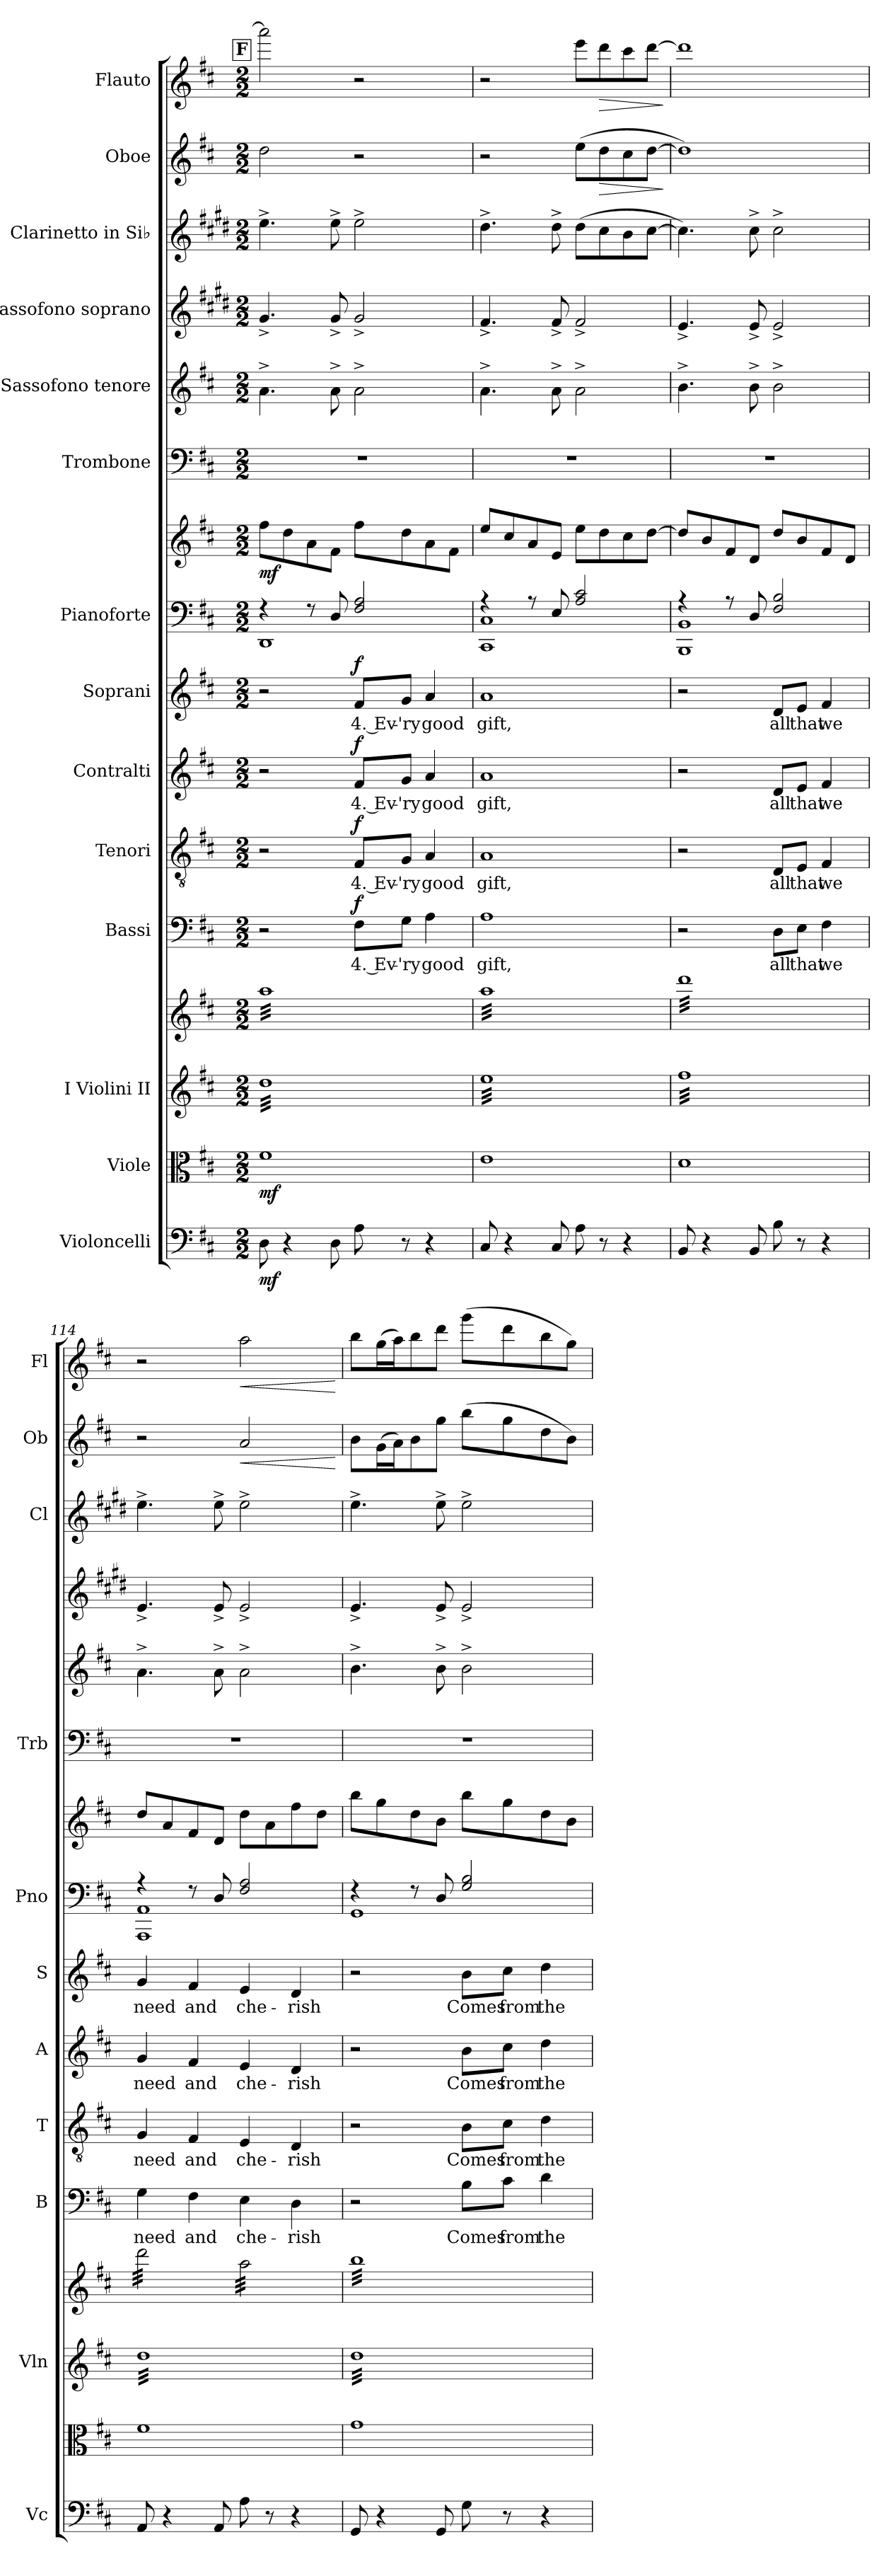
**kern	**dynam	**kern	**dynam	**kern	**kern	**dynam	**kern	**text	**dynam	**kern	**text	**dynam	**kern	**text	**dynam	**kern	**text	**dynam	**kern	**kern	**dynam	**kern	**kern	**kern	**kern	**kern	**dynam	**kern	**dynam
*part14	*part14	*part13	*part13	*part12	*part12	*part12	*part11	*part11	*part11	*part10	*part10	*part10	*part9	*part9	*part9	*part8	*part8	*part8	*part7	*part7	*part7	*part6	*part5	*part4	*part3	*part2	*part2	*part1	*part1
*staff16	*staff16	*staff15	*staff15	*staff14	*staff13	*staff13/14	*staff12	*staff12	*staff12	*staff11	*staff11	*staff11	*staff10	*staff10	*staff10	*staff9	*staff9	*staff9	*staff8	*staff7	*staff7/8	*staff6	*staff5	*staff4	*staff3	*staff2	*staff2	*staff1	*staff1
*I"Violoncelli	*	*I"Viole	*	*I"I  Violini  II	*	*	*I"Bassi	*	*	*I"Tenori	*	*	*I"Contralti	*	*	*I"Soprani	*	*	*I"Pianoforte	*	*	*I"Trombone	*I"Sassofono tenore	*I"Sassofono soprano	*I"Clarinetto in Si♭	*I"Oboe	*	*I"Flauto	*
*I'Vc	*	*	*	*I'Vln	*	*	*I'B	*	*	*I'T	*	*	*I'A	*	*	*I'S	*	*	*I'Pno	*	*	*I'Trb	*	*	*I'Cl	*I'Ob	*	*I'Fl	*
*clefF4	*	*clefC3	*	*clefG2	*clefG2	*	*clefF4	*	*	*clefGv2	*	*	*clefG2	*	*	*clefG2	*	*	*clefF4	*clefG2	*	*clefF4	*clefG2	*clefG2	*clefG2	*clefG2	*	*clefG2	*
*	*	*	*	*	*	*	*	*	*	*	*	*	*	*	*	*	*	*	*	*	*	*	*ITrd8c14	*ITrd1c2	*ITrd1c2	*	*	*	*
*k[f#c#]	*	*k[f#c#]	*	*k[f#c#]	*k[f#c#]	*	*k[f#c#]	*	*	*k[f#c#]	*	*	*k[f#c#]	*	*	*k[f#c#]	*	*	*k[f#c#]	*k[f#c#]	*	*k[f#c#]	*k[f#c#]	*k[f#c#]	*k[f#c#]	*k[f#c#]	*	*k[f#c#]	*
*M2/2	*	*M2/2	*	*M2/2	*M2/2	*	*M2/2	*	*	*M2/2	*	*	*M2/2	*	*	*M2/2	*	*	*M2/2	*M2/2	*	*M2/2	*M2/2	*M2/2	*M2/2	*M2/2	*	*M2/2	*
!!LO:REH:place=s1:a:B:fs=14:t=F
=111	=111	=111	=111	=111	=111	=111	=111	=111	=111	=111	=111	=111	=111	=111	=111	=111	=111	=111	=111	=111	=111	=111	=111	=111	=111	=111	=111	=111	=111
*	*	*	*	*	*	*	*	*	*	*	*	*	*	*	*	*	*	*	*^	*	*	*	*	*	*	*	*	*	*
!	!LO:DY:b	!	!LO:DY:b	!	!	!LO:DY:b=2	!	!	!	!	!	!	!	!	!	!	!	!	!	!	!	!	!	!	!	!	!	!	!	!
!	!	!	!	!	!	!LO:DY:n=1:b	!	!	!	!	!	!	!	!	!	!	!	!	!	!	!	!LO:DY:b	!	!	!	!	!	!	!	!
*	*	*	*	*tremolo	*	*	*	*	*	*	*	*	*	*	*	*	*	*	*	*	*	*	*	*	*	*	*	*	*	*
*	*	*	*	*	*tremolo	*	*	*	*	*	*	*	*	*	*	*	*	*	*	*	*	*	*	*	*	*	*	*	*	*
8D\	mf	1f#	mf	32ddLLL	32aaLLL	mf mf	2r	.	.	2r	.	.	2r	.	.	2r	.	.	4r	1DD	8ff#\L	mf	1r	4.A^\	4.f#^/	4.dd^\	2dd\	.	2aaa\]	.
.	.	.	.	32dd	32aa	.	.	.	.	.	.	.	.	.	.	.	.	.	.	.	.	.	.	.	.	.	.	.	.	.
.	.	.	.	32dd	32aa	.	.	.	.	.	.	.	.	.	.	.	.	.	.	.	.	.	.	.	.	.	.	.	.	.
.	.	.	.	32dd	32aa	.	.	.	.	.	.	.	.	.	.	.	.	.	.	.	.	.	.	.	.	.	.	.	.	.
4r	.	.	.	32dd	32aa	.	.	.	.	.	.	.	.	.	.	.	.	.	.	.	8dd\	.	.	.	.	.	.	.	.	.
.	.	.	.	32dd	32aa	.	.	.	.	.	.	.	.	.	.	.	.	.	.	.	.	.	.	.	.	.	.	.	.	.
.	.	.	.	32dd	32aa	.	.	.	.	.	.	.	.	.	.	.	.	.	.	.	.	.	.	.	.	.	.	.	.	.
.	.	.	.	32dd	32aa	.	.	.	.	.	.	.	.	.	.	.	.	.	.	.	.	.	.	.	.	.	.	.	.	.
.	.	.	.	32dd	32aa	.	.	.	.	.	.	.	.	.	.	.	.	.	8r	.	8a\	.	.	.	.	.	.	.	.	.
.	.	.	.	32dd	32aa	.	.	.	.	.	.	.	.	.	.	.	.	.	.	.	.	.	.	.	.	.	.	.	.	.
.	.	.	.	32dd	32aa	.	.	.	.	.	.	.	.	.	.	.	.	.	.	.	.	.	.	.	.	.	.	.	.	.
.	.	.	.	32dd	32aa	.	.	.	.	.	.	.	.	.	.	.	.	.	.	.	.	.	.	.	.	.	.	.	.	.
8D\	.	.	.	32dd	32aa	.	.	.	.	.	.	.	.	.	.	.	.	.	8D/	.	8f#\J	.	.	8A^\	8f#^/	8dd^\	.	.	.	.
.	.	.	.	32dd	32aa	.	.	.	.	.	.	.	.	.	.	.	.	.	.	.	.	.	.	.	.	.	.	.	.	.
.	.	.	.	32dd	32aa	.	.	.	.	.	.	.	.	.	.	.	.	.	.	.	.	.	.	.	.	.	.	.	.	.
.	.	.	.	32dd	32aa	.	.	.	.	.	.	.	.	.	.	.	.	.	.	.	.	.	.	.	.	.	.	.	.	.
!	!	!	!	!	!	!	!	!LO:LY:b	!LO:DY:a	!	!LO:LY:b	!LO:DY:a	!	!LO:LY:b	!LO:DY:a	!	!LO:LY:b	!LO:DY:b	!	!	!	!	!	!	!	!	!	!	!	!
8A\	.	.	.	32dd	32aa	.	8F#\L	4. Ev-	f	8F#/L	4. Ev-	f	8f#/L	4. Ev-	f	8f#/L	4. Ev-	f	2F#/ 2A/	.	8ff#\L	.	.	2A^\	2f#^/	2dd^\	2r	.	2r	.
.	.	.	.	32dd	32aa	.	.	.	.	.	.	.	.	.	.	.	.	.	.	.	.	.	.	.	.	.	.	.	.	.
.	.	.	.	32dd	32aa	.	.	.	.	.	.	.	.	.	.	.	.	.	.	.	.	.	.	.	.	.	.	.	.	.
.	.	.	.	32dd	32aa	.	.	.	.	.	.	.	.	.	.	.	.	.	.	.	.	.	.	.	.	.	.	.	.	.
!	!	!	!	!	!	!	!	!LO:LY:b	!	!	!LO:LY:b	!	!	!LO:LY:b	!	!	!LO:LY:b	!	!	!	!	!	!	!	!	!	!	!	!	!
8r	.	.	.	32dd	32aa	.	8G\J	-'ry	.	8G/J	-'ry	.	8g/J	-'ry	.	8g/J	-'ry	.	.	.	8dd\	.	.	.	.	.	.	.	.	.
.	.	.	.	32dd	32aa	.	.	.	.	.	.	.	.	.	.	.	.	.	.	.	.	.	.	.	.	.	.	.	.	.
.	.	.	.	32dd	32aa	.	.	.	.	.	.	.	.	.	.	.	.	.	.	.	.	.	.	.	.	.	.	.	.	.
.	.	.	.	32dd	32aa	.	.	.	.	.	.	.	.	.	.	.	.	.	.	.	.	.	.	.	.	.	.	.	.	.
!	!	!	!	!	!	!	!	!LO:LY:b	!	!	!LO:LY:b	!	!	!LO:LY:b	!	!	!LO:LY:b	!	!	!	!	!	!	!	!	!	!	!	!	!
4r	.	.	.	32dd	32aa	.	4A\	good	.	4A/	good	.	4a/	good	.	4a/	good	.	.	.	8a\	.	.	.	.	.	.	.	.	.
.	.	.	.	32dd	32aa	.	.	.	.	.	.	.	.	.	.	.	.	.	.	.	.	.	.	.	.	.	.	.	.	.
.	.	.	.	32dd	32aa	.	.	.	.	.	.	.	.	.	.	.	.	.	.	.	.	.	.	.	.	.	.	.	.	.
.	.	.	.	32dd	32aa	.	.	.	.	.	.	.	.	.	.	.	.	.	.	.	.	.	.	.	.	.	.	.	.	.
.	.	.	.	32dd	32aa	.	.	.	.	.	.	.	.	.	.	.	.	.	.	.	8f#\J	.	.	.	.	.	.	.	.	.
.	.	.	.	32dd	32aa	.	.	.	.	.	.	.	.	.	.	.	.	.	.	.	.	.	.	.	.	.	.	.	.	.
.	.	.	.	32dd	32aa	.	.	.	.	.	.	.	.	.	.	.	.	.	.	.	.	.	.	.	.	.	.	.	.	.
.	.	.	.	32ddJJJ	32aaJJJ	.	.	.	.	.	.	.	.	.	.	.	.	.	.	.	.	.	.	.	.	.	.	.	.	.
!!LO:PB:g=z
=112	=112	=112	=112	=112	=112	=112	=112	=112	=112	=112	=112	=112	=112	=112	=112	=112	=112	=112	=112	=112	=112	=112	=112	=112	=112	=112	=112	=112	=112	=112
!	!	!	!	!	!	!	!	!LO:LY:b	!	!	!LO:LY:b	!	!	!LO:LY:b	!	!	!LO:LY:b	!	!	!	!	!	!	!	!	!	!	!	!	!
8C#/	.	1e	.	32eeLLL	32aaLLL	.	1A	gift,	.	1A	gift,	.	1a	gift,	.	1a	gift,	.	4r	1CC# 1C#	8ee/L	.	1r	4.A^\	4.e^/	4.cc#^\	2r	.	2r	.
.	.	.	.	32ee	32aa	.	.	.	.	.	.	.	.	.	.	.	.	.	.	.	.	.	.	.	.	.	.	.	.	.
.	.	.	.	32ee	32aa	.	.	.	.	.	.	.	.	.	.	.	.	.	.	.	.	.	.	.	.	.	.	.	.	.
.	.	.	.	32ee	32aa	.	.	.	.	.	.	.	.	.	.	.	.	.	.	.	.	.	.	.	.	.	.	.	.	.
4r	.	.	.	32ee	32aa	.	.	.	.	.	.	.	.	.	.	.	.	.	.	.	8cc#/	.	.	.	.	.	.	.	.	.
.	.	.	.	32ee	32aa	.	.	.	.	.	.	.	.	.	.	.	.	.	.	.	.	.	.	.	.	.	.	.	.	.
.	.	.	.	32ee	32aa	.	.	.	.	.	.	.	.	.	.	.	.	.	.	.	.	.	.	.	.	.	.	.	.	.
.	.	.	.	32ee	32aa	.	.	.	.	.	.	.	.	.	.	.	.	.	.	.	.	.	.	.	.	.	.	.	.	.
.	.	.	.	32ee	32aa	.	.	.	.	.	.	.	.	.	.	.	.	.	8r	.	8a/	.	.	.	.	.	.	.	.	.
.	.	.	.	32ee	32aa	.	.	.	.	.	.	.	.	.	.	.	.	.	.	.	.	.	.	.	.	.	.	.	.	.
.	.	.	.	32ee	32aa	.	.	.	.	.	.	.	.	.	.	.	.	.	.	.	.	.	.	.	.	.	.	.	.	.
.	.	.	.	32ee	32aa	.	.	.	.	.	.	.	.	.	.	.	.	.	.	.	.	.	.	.	.	.	.	.	.	.
8C#/	.	.	.	32ee	32aa	.	.	.	.	.	.	.	.	.	.	.	.	.	8E/	.	8e/J	.	.	8A^\	8e^/	8cc#^\	.	.	.	.
.	.	.	.	32ee	32aa	.	.	.	.	.	.	.	.	.	.	.	.	.	.	.	.	.	.	.	.	.	.	.	.	.
.	.	.	.	32ee	32aa	.	.	.	.	.	.	.	.	.	.	.	.	.	.	.	.	.	.	.	.	.	.	.	.	.
.	.	.	.	32ee	32aa	.	.	.	.	.	.	.	.	.	.	.	.	.	.	.	.	.	.	.	.	.	.	.	.	.
!	!	!	!	!	!	!	!	!	!	!	!	!	!	!	!	!	!	!	!	!	!	!	!	!	!	!	!	!LO:DY:b	!	!LO:DY:b
8A\	.	.	.	32ee	32aa	.	.	.	.	.	.	.	.	.	.	.	.	.	2A/ 2c#/	.	8ee\L	.	.	2A^\	2e^/	(>8cc#\L	(>8ee\L	other-dynamics	8eee\L	other-dynamics
.	.	.	.	32ee	32aa	.	.	.	.	.	.	.	.	.	.	.	.	.	.	.	.	.	.	.	.	.	.	.	.	.
.	.	.	.	32ee	32aa	.	.	.	.	.	.	.	.	.	.	.	.	.	.	.	.	.	.	.	.	.	.	.	.	.
.	.	.	.	32ee	32aa	.	.	.	.	.	.	.	.	.	.	.	.	.	.	.	.	.	.	.	.	.	.	.	.	.
!	!	!	!	!	!	!	!	!	!	!	!	!	!	!	!	!	!	!	!	!	!	!	!	!	!	!	!	!LO:HP:b	!	!LO:HP:b
8r	.	.	.	32ee	32aa	.	.	.	.	.	.	.	.	.	.	.	.	.	.	.	8dd\	.	.	.	.	8b\	8dd\	>	8ddd\	>
.	.	.	.	32ee	32aa	.	.	.	.	.	.	.	.	.	.	.	.	.	.	.	.	.	.	.	.	.	.	.	.	.
.	.	.	.	32ee	32aa	.	.	.	.	.	.	.	.	.	.	.	.	.	.	.	.	.	.	.	.	.	.	.	.	.
.	.	.	.	32ee	32aa	.	.	.	.	.	.	.	.	.	.	.	.	.	.	.	.	.	.	.	.	.	.	.	.	.
4r	.	.	.	32ee	32aa	.	.	.	.	.	.	.	.	.	.	.	.	.	.	.	8cc#\	.	.	.	.	8a\	8cc#\	.	8ccc#\	.
.	.	.	.	32ee	32aa	.	.	.	.	.	.	.	.	.	.	.	.	.	.	.	.	.	.	.	.	.	.	.	.	.
.	.	.	.	32ee	32aa	.	.	.	.	.	.	.	.	.	.	.	.	.	.	.	.	.	.	.	.	.	.	.	.	.
.	.	.	.	32ee	32aa	.	.	.	.	.	.	.	.	.	.	.	.	.	.	.	.	.	.	.	.	.	.	.	.	.
.	.	.	.	32ee	32aa	.	.	.	.	.	.	.	.	.	.	.	.	.	.	.	[8dd\J	.	.	.	.	[8b\J	[8dd\J	.	[8ddd\J	.
.	.	.	.	32ee	32aa	.	.	.	.	.	.	.	.	.	.	.	.	.	.	.	.	.	.	.	.	.	.	.	.	.
.	.	.	.	32ee	32aa	.	.	.	.	.	.	.	.	.	.	.	.	.	.	.	.	.	.	.	.	.	.	.	.	.
.	.	.	.	32eeJJJ	32aaJJJ	.	.	.	.	.	.	.	.	.	.	.	.	.	.	.	.	.	.	.	.	.	.	.	.	.
*	*	*	*	*	*	*	*	*	*	*	*	*	*	*	*	*	*	*	*v	*v	*	*	*	*	*	*	*	*	*	*
.	.	.	.	.	.	.	.	.	.	.	.	.	.	.	.	.	.	.	.	.	.	.	.	.	.	.	]	.	]
=113	=113	=113	=113	=113	=113	=113	=113	=113	=113	=113	=113	=113	=113	=113	=113	=113	=113	=113	=113	=113	=113	=113	=113	=113	=113	=113	=113	=113	=113
*	*	*	*	*	*	*	*	*	*	*	*	*	*	*	*	*	*	*	*^	*	*	*	*	*	*	*	*	*	*
8BB/	.	1d	.	32ff#LLL	32dddLLL	.	2r	.	.	2r	.	.	2r	.	.	2r	.	.	4r	1BBB 1BB	8dd/L]	.	1r	4.B^\	4.d^/	4.b\])	1dd])	.	1ddd]	.
.	.	.	.	32ff#	32ddd	.	.	.	.	.	.	.	.	.	.	.	.	.	.	.	.	.	.	.	.	.	.	.	.	.
.	.	.	.	32ff#	32ddd	.	.	.	.	.	.	.	.	.	.	.	.	.	.	.	.	.	.	.	.	.	.	.	.	.
.	.	.	.	32ff#	32ddd	.	.	.	.	.	.	.	.	.	.	.	.	.	.	.	.	.	.	.	.	.	.	.	.	.
4r	.	.	.	32ff#	32ddd	.	.	.	.	.	.	.	.	.	.	.	.	.	.	.	8b/	.	.	.	.	.	.	.	.	.
.	.	.	.	32ff#	32ddd	.	.	.	.	.	.	.	.	.	.	.	.	.	.	.	.	.	.	.	.	.	.	.	.	.
.	.	.	.	32ff#	32ddd	.	.	.	.	.	.	.	.	.	.	.	.	.	.	.	.	.	.	.	.	.	.	.	.	.
.	.	.	.	32ff#	32ddd	.	.	.	.	.	.	.	.	.	.	.	.	.	.	.	.	.	.	.	.	.	.	.	.	.
.	.	.	.	32ff#	32ddd	.	.	.	.	.	.	.	.	.	.	.	.	.	8r	.	8f#/	.	.	.	.	.	.	.	.	.
.	.	.	.	32ff#	32ddd	.	.	.	.	.	.	.	.	.	.	.	.	.	.	.	.	.	.	.	.	.	.	.	.	.
.	.	.	.	32ff#	32ddd	.	.	.	.	.	.	.	.	.	.	.	.	.	.	.	.	.	.	.	.	.	.	.	.	.
.	.	.	.	32ff#	32ddd	.	.	.	.	.	.	.	.	.	.	.	.	.	.	.	.	.	.	.	.	.	.	.	.	.
8BB/	.	.	.	32ff#	32ddd	.	.	.	.	.	.	.	.	.	.	.	.	.	8D/	.	8d/J	.	.	8B^\	8d^/	8b^\	.	.	.	.
.	.	.	.	32ff#	32ddd	.	.	.	.	.	.	.	.	.	.	.	.	.	.	.	.	.	.	.	.	.	.	.	.	.
.	.	.	.	32ff#	32ddd	.	.	.	.	.	.	.	.	.	.	.	.	.	.	.	.	.	.	.	.	.	.	.	.	.
.	.	.	.	32ff#	32ddd	.	.	.	.	.	.	.	.	.	.	.	.	.	.	.	.	.	.	.	.	.	.	.	.	.
!	!	!	!	!	!	!	!	!LO:LY:b	!	!	!LO:LY:b	!	!	!LO:LY:b	!	!	!LO:LY:b	!	!	!	!	!	!	!	!	!	!	!	!	!
8B\	.	.	.	32ff#	32ddd	.	8D\L	all	.	8D/L	all	.	8d/L	all	.	8d/L	all	.	2F#/ 2B/	.	8dd/L	.	.	2B^\	2d^/	2b^\	.	.	.	.
.	.	.	.	32ff#	32ddd	.	.	.	.	.	.	.	.	.	.	.	.	.	.	.	.	.	.	.	.	.	.	.	.	.
.	.	.	.	32ff#	32ddd	.	.	.	.	.	.	.	.	.	.	.	.	.	.	.	.	.	.	.	.	.	.	.	.	.
.	.	.	.	32ff#	32ddd	.	.	.	.	.	.	.	.	.	.	.	.	.	.	.	.	.	.	.	.	.	.	.	.	.
!	!	!	!	!	!	!	!	!LO:LY:b	!	!	!LO:LY:b	!	!	!LO:LY:b	!	!	!LO:LY:b	!	!	!	!	!	!	!	!	!	!	!	!	!
8r	.	.	.	32ff#	32ddd	.	8E\J	that	.	8E/J	that	.	8e/J	that	.	8e/J	that	.	.	.	8b/	.	.	.	.	.	.	.	.	.
.	.	.	.	32ff#	32ddd	.	.	.	.	.	.	.	.	.	.	.	.	.	.	.	.	.	.	.	.	.	.	.	.	.
.	.	.	.	32ff#	32ddd	.	.	.	.	.	.	.	.	.	.	.	.	.	.	.	.	.	.	.	.	.	.	.	.	.
.	.	.	.	32ff#	32ddd	.	.	.	.	.	.	.	.	.	.	.	.	.	.	.	.	.	.	.	.	.	.	.	.	.
!	!	!	!	!	!	!	!	!LO:LY:b	!	!	!LO:LY:b	!	!	!LO:LY:b	!	!	!LO:LY:b	!	!	!	!	!	!	!	!	!	!	!	!	!
4r	.	.	.	32ff#	32ddd	.	4F#\	we	.	4F#/	we	.	4f#/	we	.	4f#/	we	.	.	.	8f#/	.	.	.	.	.	.	.	.	.
.	.	.	.	32ff#	32ddd	.	.	.	.	.	.	.	.	.	.	.	.	.	.	.	.	.	.	.	.	.	.	.	.	.
.	.	.	.	32ff#	32ddd	.	.	.	.	.	.	.	.	.	.	.	.	.	.	.	.	.	.	.	.	.	.	.	.	.
.	.	.	.	32ff#	32ddd	.	.	.	.	.	.	.	.	.	.	.	.	.	.	.	.	.	.	.	.	.	.	.	.	.
.	.	.	.	32ff#	32ddd	.	.	.	.	.	.	.	.	.	.	.	.	.	.	.	8d/J	.	.	.	.	.	.	.	.	.
.	.	.	.	32ff#	32ddd	.	.	.	.	.	.	.	.	.	.	.	.	.	.	.	.	.	.	.	.	.	.	.	.	.
.	.	.	.	32ff#	32ddd	.	.	.	.	.	.	.	.	.	.	.	.	.	.	.	.	.	.	.	.	.	.	.	.	.
.	.	.	.	32ff#JJJ	32dddJJJ	.	.	.	.	.	.	.	.	.	.	.	.	.	.	.	.	.	.	.	.	.	.	.	.	.
=114	=114	=114	=114	=114	=114	=114	=114	=114	=114	=114	=114	=114	=114	=114	=114	=114	=114	=114	=114	=114	=114	=114	=114	=114	=114	=114	=114	=114	=114	=114
!	!	!	!	!	!	!	!	!LO:LY:b	!	!	!LO:LY:b	!	!	!LO:LY:b	!	!	!LO:LY:b	!	!	!	!	!	!	!	!	!	!	!	!	!
8AA/	.	1f#	.	32ddLLL	32ddd\LLL	.	4G\	need	.	4G/	need	.	4g/	need	.	4g/	need	.	4r	1AAA 1AA	8dd/L	.	1r	4.A^\	4.d^/	4.dd^\	2r	.	2r	.
.	.	.	.	32dd	32ddd\	.	.	.	.	.	.	.	.	.	.	.	.	.	.	.	.	.	.	.	.	.	.	.	.	.
.	.	.	.	32dd	32ddd\	.	.	.	.	.	.	.	.	.	.	.	.	.	.	.	.	.	.	.	.	.	.	.	.	.
.	.	.	.	32dd	32ddd\	.	.	.	.	.	.	.	.	.	.	.	.	.	.	.	.	.	.	.	.	.	.	.	.	.
4r	.	.	.	32dd	32ddd\	.	.	.	.	.	.	.	.	.	.	.	.	.	.	.	8a/	.	.	.	.	.	.	.	.	.
.	.	.	.	32dd	32ddd\	.	.	.	.	.	.	.	.	.	.	.	.	.	.	.	.	.	.	.	.	.	.	.	.	.
.	.	.	.	32dd	32ddd\	.	.	.	.	.	.	.	.	.	.	.	.	.	.	.	.	.	.	.	.	.	.	.	.	.
.	.	.	.	32dd	32ddd\	.	.	.	.	.	.	.	.	.	.	.	.	.	.	.	.	.	.	.	.	.	.	.	.	.
!	!	!	!	!	!	!	!	!LO:LY:b	!	!	!LO:LY:b	!	!	!LO:LY:b	!	!	!LO:LY:b	!	!	!	!	!	!	!	!	!	!	!	!	!
.	.	.	.	32dd	32ddd\	.	4F#\	and	.	4F#/	and	.	4f#/	and	.	4f#/	and	.	8r	.	8f#/	.	.	.	.	.	.	.	.	.
.	.	.	.	32dd	32ddd\	.	.	.	.	.	.	.	.	.	.	.	.	.	.	.	.	.	.	.	.	.	.	.	.	.
.	.	.	.	32dd	32ddd\	.	.	.	.	.	.	.	.	.	.	.	.	.	.	.	.	.	.	.	.	.	.	.	.	.
.	.	.	.	32dd	32ddd\	.	.	.	.	.	.	.	.	.	.	.	.	.	.	.	.	.	.	.	.	.	.	.	.	.
8AA/	.	.	.	32dd	32ddd\	.	.	.	.	.	.	.	.	.	.	.	.	.	8D/	.	8d/J	.	.	8A^\	8d^/	8dd^\	.	.	.	.
.	.	.	.	32dd	32ddd\	.	.	.	.	.	.	.	.	.	.	.	.	.	.	.	.	.	.	.	.	.	.	.	.	.
.	.	.	.	32dd	32ddd\	.	.	.	.	.	.	.	.	.	.	.	.	.	.	.	.	.	.	.	.	.	.	.	.	.
.	.	.	.	32dd	32ddd\JJJ	.	.	.	.	.	.	.	.	.	.	.	.	.	.	.	.	.	.	.	.	.	.	.	.	.
!	!	!	!	!	!	!	!	!LO:LY:b	!	!	!LO:LY:b	!	!	!LO:LY:b	!	!	!LO:LY:b	!	!	!	!	!	!	!	!	!	!	!LO:HP:b	!	!LO:HP:b
8A\	.	.	.	32dd	32aa\LLL	.	4E\	che-	.	4E/	che-	.	4e/	che-	.	4e/	che-	.	2F#/ 2A/	.	8dd\L	.	.	2A^\	2d^/	2dd^\	2a/	<	2aa\	<
.	.	.	.	32dd	32aa\	.	.	.	.	.	.	.	.	.	.	.	.	.	.	.	.	.	.	.	.	.	.	.	.	.
.	.	.	.	32dd	32aa\	.	.	.	.	.	.	.	.	.	.	.	.	.	.	.	.	.	.	.	.	.	.	.	.	.
.	.	.	.	32dd	32aa\	.	.	.	.	.	.	.	.	.	.	.	.	.	.	.	.	.	.	.	.	.	.	.	.	.
8r	.	.	.	32dd	32aa\	.	.	.	.	.	.	.	.	.	.	.	.	.	.	.	8a\	.	.	.	.	.	.	.	.	.
.	.	.	.	32dd	32aa\	.	.	.	.	.	.	.	.	.	.	.	.	.	.	.	.	.	.	.	.	.	.	.	.	.
.	.	.	.	32dd	32aa\	.	.	.	.	.	.	.	.	.	.	.	.	.	.	.	.	.	.	.	.	.	.	.	.	.
.	.	.	.	32dd	32aa\	.	.	.	.	.	.	.	.	.	.	.	.	.	.	.	.	.	.	.	.	.	.	.	.	.
!	!	!	!	!	!	!	!	!LO:LY:b	!	!	!LO:LY:b	!	!	!LO:LY:b	!	!	!LO:LY:b	!	!	!	!	!	!	!	!	!	!	!	!	!
4r	.	.	.	32dd	32aa\	.	4D\	-rish	.	4D/	-rish	.	4d/	-rish	.	4d/	-rish	.	.	.	8ff#\	.	.	.	.	.	.	.	.	.
.	.	.	.	32dd	32aa\	.	.	.	.	.	.	.	.	.	.	.	.	.	.	.	.	.	.	.	.	.	.	.	.	.
.	.	.	.	32dd	32aa\	.	.	.	.	.	.	.	.	.	.	.	.	.	.	.	.	.	.	.	.	.	.	.	.	.
.	.	.	.	32dd	32aa\	.	.	.	.	.	.	.	.	.	.	.	.	.	.	.	.	.	.	.	.	.	.	.	.	.
.	.	.	.	32dd	32aa\	.	.	.	.	.	.	.	.	.	.	.	.	.	.	.	8dd\J	.	.	.	.	.	.	.	.	.
.	.	.	.	32dd	32aa\	.	.	.	.	.	.	.	.	.	.	.	.	.	.	.	.	.	.	.	.	.	.	.	.	.
.	.	.	.	32dd	32aa\	.	.	.	.	.	.	.	.	.	.	.	.	.	.	.	.	.	.	.	.	.	.	.	.	.
.	.	.	.	32ddJJJ	32aa\JJJ	.	.	.	.	.	.	.	.	.	.	.	.	.	.	.	.	.	.	.	.	.	.	.	.	.
*	*	*	*	*	*	*	*	*	*	*	*	*	*	*	*	*	*	*	*v	*v	*	*	*	*	*	*	*	*	*	*
.	.	.	.	.	.	.	.	.	.	.	.	.	.	.	.	.	.	.	.	.	.	.	.	.	.	.	[	.	[
!!LO:PB:g=z
=115	=115	=115	=115	=115	=115	=115	=115	=115	=115	=115	=115	=115	=115	=115	=115	=115	=115	=115	=115	=115	=115	=115	=115	=115	=115	=115	=115	=115	=115
*	*	*	*	*	*	*	*	*	*	*	*	*	*	*	*	*	*	*	*^	*	*	*	*	*	*	*	*	*	*
8GG/	.	1g	.	32ddLLL	32bbLLL	.	2r	.	.	2r	.	.	2r	.	.	2r	.	.	4r	1GG	8bb\L	.	1r	4.B^\	4.d^/	4.dd^\	8b\L	.	8bb\L	.
.	.	.	.	32dd	32bb	.	.	.	.	.	.	.	.	.	.	.	.	.	.	.	.	.	.	.	.	.	.	.	.	.
.	.	.	.	32dd	32bb	.	.	.	.	.	.	.	.	.	.	.	.	.	.	.	.	.	.	.	.	.	.	.	.	.
.	.	.	.	32dd	32bb	.	.	.	.	.	.	.	.	.	.	.	.	.	.	.	.	.	.	.	.	.	.	.	.	.
4r	.	.	.	32dd	32bb	.	.	.	.	.	.	.	.	.	.	.	.	.	.	.	8gg\	.	.	.	.	.	(>16g\L	.	(>16gg\L	.
.	.	.	.	32dd	32bb	.	.	.	.	.	.	.	.	.	.	.	.	.	.	.	.	.	.	.	.	.	.	.	.	.
.	.	.	.	32dd	32bb	.	.	.	.	.	.	.	.	.	.	.	.	.	.	.	.	.	.	.	.	.	16a\J)	.	16aa\J)	.
.	.	.	.	32dd	32bb	.	.	.	.	.	.	.	.	.	.	.	.	.	.	.	.	.	.	.	.	.	.	.	.	.
.	.	.	.	32dd	32bb	.	.	.	.	.	.	.	.	.	.	.	.	.	8r	.	8dd\	.	.	.	.	.	8b\	.	8bb\	.
.	.	.	.	32dd	32bb	.	.	.	.	.	.	.	.	.	.	.	.	.	.	.	.	.	.	.	.	.	.	.	.	.
.	.	.	.	32dd	32bb	.	.	.	.	.	.	.	.	.	.	.	.	.	.	.	.	.	.	.	.	.	.	.	.	.
.	.	.	.	32dd	32bb	.	.	.	.	.	.	.	.	.	.	.	.	.	.	.	.	.	.	.	.	.	.	.	.	.
8GG/	.	.	.	32dd	32bb	.	.	.	.	.	.	.	.	.	.	.	.	.	8D/	.	8b\J	.	.	8B^\	8d^/	8dd^\	8gg\J	.	8ddd\J	.
.	.	.	.	32dd	32bb	.	.	.	.	.	.	.	.	.	.	.	.	.	.	.	.	.	.	.	.	.	.	.	.	.
.	.	.	.	32dd	32bb	.	.	.	.	.	.	.	.	.	.	.	.	.	.	.	.	.	.	.	.	.	.	.	.	.
.	.	.	.	32dd	32bb	.	.	.	.	.	.	.	.	.	.	.	.	.	.	.	.	.	.	.	.	.	.	.	.	.
!	!	!	!	!	!	!	!	!LO:LY:b	!	!	!LO:LY:b	!	!	!LO:LY:b	!	!	!LO:LY:b	!	!	!	!	!	!	!	!	!	!	!	!	!
8G\	.	.	.	32dd	32bb	.	8B\L	Comes	.	8B\L	Comes	.	8b\L	Comes	.	8b\L	Comes	.	2G/ 2B/	.	8bb\L	.	.	2B^\	2d^/	2dd^\	(>8bb\L	.	(>8ggg\L	.
.	.	.	.	32dd	32bb	.	.	.	.	.	.	.	.	.	.	.	.	.	.	.	.	.	.	.	.	.	.	.	.	.
.	.	.	.	32dd	32bb	.	.	.	.	.	.	.	.	.	.	.	.	.	.	.	.	.	.	.	.	.	.	.	.	.
.	.	.	.	32dd	32bb	.	.	.	.	.	.	.	.	.	.	.	.	.	.	.	.	.	.	.	.	.	.	.	.	.
!	!	!	!	!	!	!	!	!LO:LY:b	!	!	!LO:LY:b	!	!	!LO:LY:b	!	!	!LO:LY:b	!	!	!	!	!	!	!	!	!	!	!	!	!
8r	.	.	.	32dd	32bb	.	8c#\J	from	.	8c#\J	from	.	8cc#\J	from	.	8cc#\J	from	.	.	.	8gg\	.	.	.	.	.	8gg\	.	8ddd\	.
.	.	.	.	32dd	32bb	.	.	.	.	.	.	.	.	.	.	.	.	.	.	.	.	.	.	.	.	.	.	.	.	.
.	.	.	.	32dd	32bb	.	.	.	.	.	.	.	.	.	.	.	.	.	.	.	.	.	.	.	.	.	.	.	.	.
.	.	.	.	32dd	32bb	.	.	.	.	.	.	.	.	.	.	.	.	.	.	.	.	.	.	.	.	.	.	.	.	.
!	!	!	!	!	!	!	!	!LO:LY:b	!	!	!LO:LY:b	!	!	!LO:LY:b	!	!	!LO:LY:b	!	!	!	!	!	!	!	!	!	!	!	!	!
4r	.	.	.	32dd	32bb	.	4d\	the	.	4d\	the	.	4dd\	the	.	4dd\	the	.	.	.	8dd\	.	.	.	.	.	8dd\	.	8bb\	.
.	.	.	.	32dd	32bb	.	.	.	.	.	.	.	.	.	.	.	.	.	.	.	.	.	.	.	.	.	.	.	.	.
.	.	.	.	32dd	32bb	.	.	.	.	.	.	.	.	.	.	.	.	.	.	.	.	.	.	.	.	.	.	.	.	.
.	.	.	.	32dd	32bb	.	.	.	.	.	.	.	.	.	.	.	.	.	.	.	.	.	.	.	.	.	.	.	.	.
.	.	.	.	32dd	32bb	.	.	.	.	.	.	.	.	.	.	.	.	.	.	.	8b\J	.	.	.	.	.	8b\J)	.	8gg\J)	.
.	.	.	.	32dd	32bb	.	.	.	.	.	.	.	.	.	.	.	.	.	.	.	.	.	.	.	.	.	.	.	.	.
.	.	.	.	32dd	32bb	.	.	.	.	.	.	.	.	.	.	.	.	.	.	.	.	.	.	.	.	.	.	.	.	.
.	.	.	.	32ddJJJ	32bbJJJ	.	.	.	.	.	.	.	.	.	.	.	.	.	.	.	.	.	.	.	.	.	.	.	.	.
*	*	*	*	*	*Xtremolo	*	*	*	*	*	*	*	*	*	*	*	*	*	*	*	*	*	*	*	*	*	*	*	*	*
*	*	*	*	*Xtremolo	*	*	*	*	*	*	*	*	*	*	*	*	*	*	*	*	*	*	*	*	*	*	*	*	*	*
*	*	*	*	*	*	*	*	*	*	*	*	*	*	*	*	*	*	*	*v	*v	*	*	*	*	*	*	*	*	*	*
=	=	=	=	=	=	=	=	=	=	=	=	=	=	=	=	=	=	=	=	=	=	=	=	=	=	=	=	=	=
*-	*-	*-	*-	*-	*-	*-	*-	*-	*-	*-	*-	*-	*-	*-	*-	*-	*-	*-	*-	*-	*-	*-	*-	*-	*-	*-	*-	*-	*-
